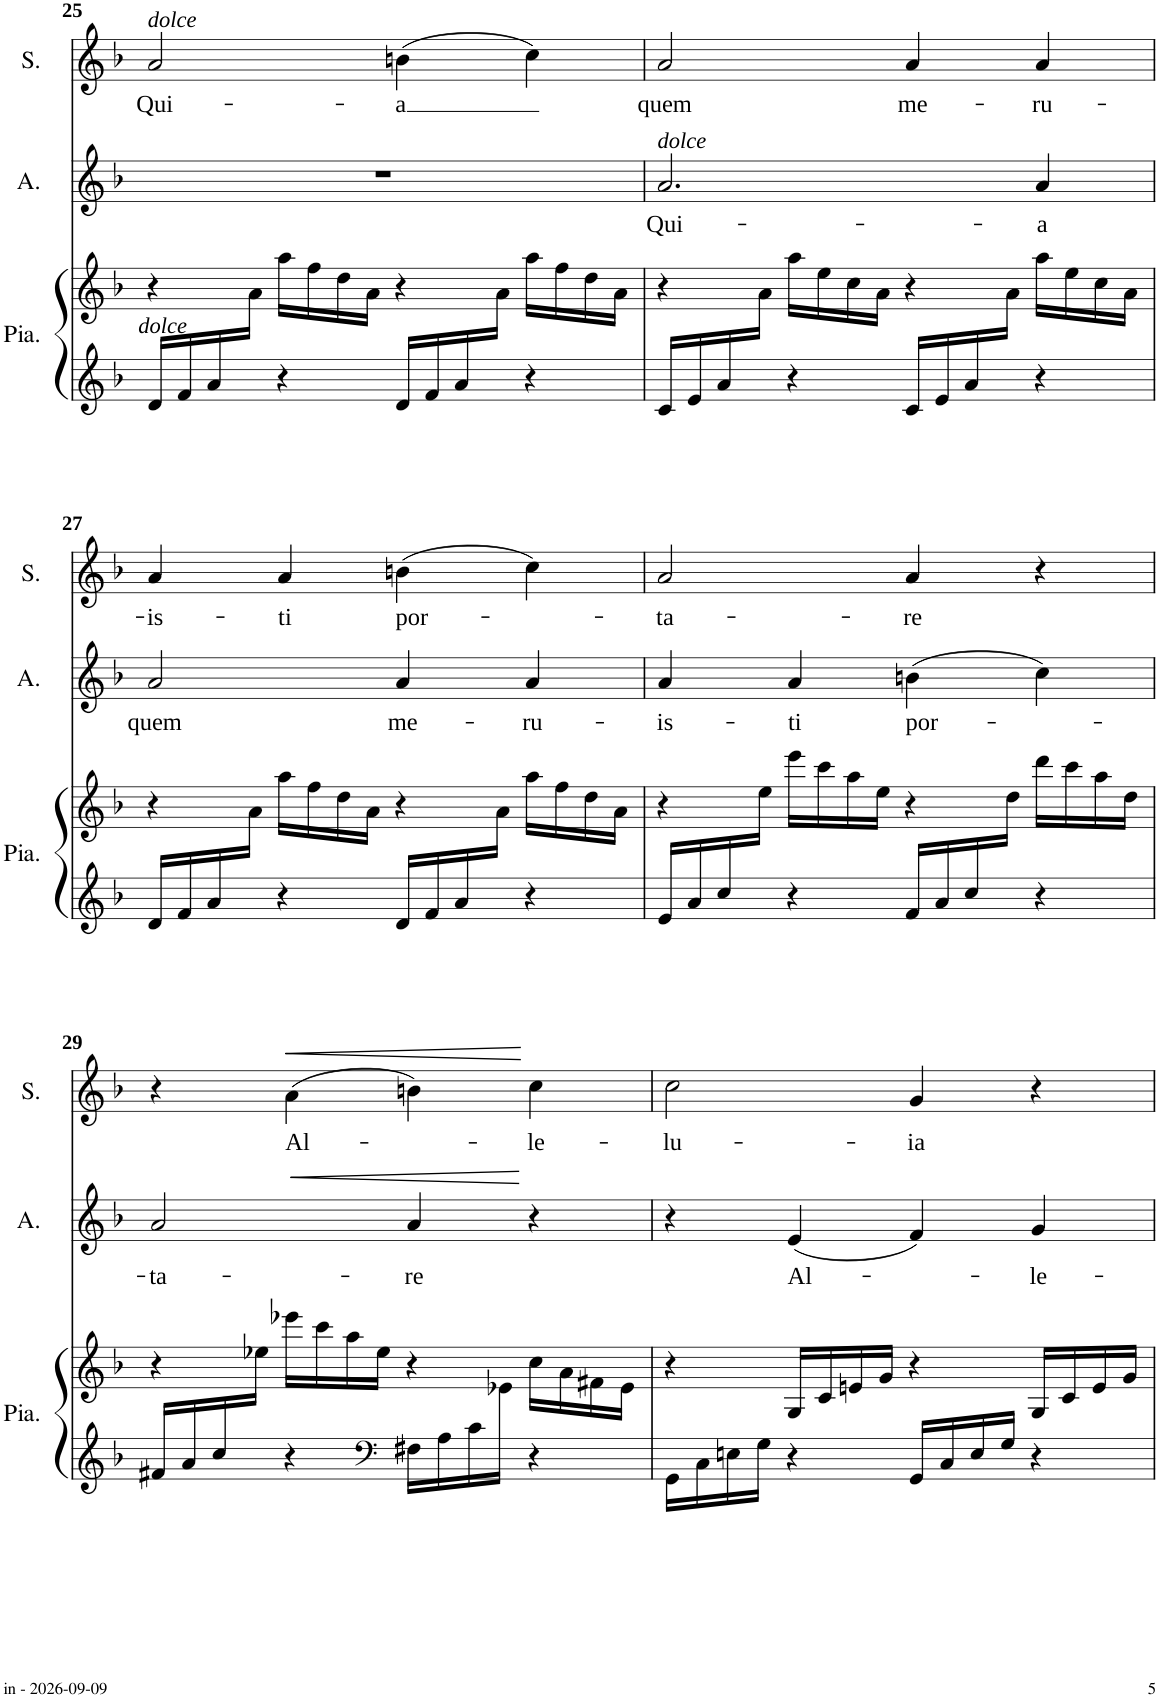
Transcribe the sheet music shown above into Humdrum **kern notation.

**kern	**kern	**kern	**text	**dynam	**kern	**text	**dynam
*part3	*part3	*part2	*part2	*part2	*part1	*part1	*part1
*staff4	*staff3	*staff2	*staff2	*staff2	*staff1	*staff1	*staff1
*I"Piano	*	*I"Alto	*	*	*I"Soprano	*	*
*I'Pia.	*	*I'A.	*	*	*I'S.	*	*
!!LO:PB:g=z
*clefG2	*clefG2	*clefG2	*	*	*clefG2	*	*
*k[b-]	*k[b-]	*k[b-]	*	*	*k[b-]	*	*
*M2/2	*M2/2	*M2/2	*	*	*M2/2	*	*
*met(c|)	*met(c|)	*met(c|)	*	*	*met(c|)	*	*
=25	=25	=25	=25	=25	=25	=25	=25
*	*^	*	*	*	*	*	*
!	!	!	!	!	!	!LO:TX:a:i:t=dolce	!	!
!LO:TX:a:i:t=dolce	!	!	!	!	!	!	!	!
!	!	!	!	!	!	!	!LO:LY:b	!
16d/LL	4r	8.ryy	1r	.	.	2a/	Qui-	.
16f/	.	.	.	.	.	.	.	.
16a/	.	.	.	.	.	.	.	.
16ryy	.	16a\JJ	.	.	.	.	.	.
4r	16aa\LL	4..ryy	.	.	.	.	.	.
.	16ff\	.	.	.	.	.	.	.
.	16dd\	.	.	.	.	.	.	.
.	16a\JJ	.	.	.	.	.	.	.
!	!	!	!	!	!	!	!LO:LY:b	!
16d/LL	4r	.	.	.	.	(4bn\	-a	.
16f/	.	.	.	.	.	.	.	.
16a/	.	.	.	.	.	.	.	.
16ryy	.	16a\JJ	.	.	.	.	.	.
4r	16aa\LL	4ryy	.	.	.	4cc\)	.	.
.	16ff\	.	.	.	.	.	.	.
.	16dd\	.	.	.	.	.	.	.
.	16a\JJ	.	.	.	.	.	.	.
=26	=26	=26	=26	=26	=26	=26	=26	=26
!	!	!	!LO:TX:a:i:t=dolce	!	!	!	!	!
!	!	!	!	!LO:LY:b	!	!	!LO:LY:b	!
16c/LL	4r	8.ryy	2.a/	Qui-	.	2a/	quem	.
16e/	.	.	.	.	.	.	.	.
16a/	.	.	.	.	.	.	.	.
16ryy	.	16a\JJ	.	.	.	.	.	.
4r	16aa\LL	4..ryy	.	.	.	.	.	.
.	16ee\	.	.	.	.	.	.	.
.	16cc\	.	.	.	.	.	.	.
.	16a\JJ	.	.	.	.	.	.	.
!	!	!	!	!	!	!	!LO:LY:b	!
16c/LL	4r	.	.	.	.	4a/	me-	.
16e/	.	.	.	.	.	.	.	.
16a/	.	.	.	.	.	.	.	.
16ryy	.	16a\JJ	.	.	.	.	.	.
!	!	!	!	!LO:LY:b	!	!	!LO:LY:b	!
4r	16aa\LL	4ryy	4a/	-a	.	4a/	-ru-	.
.	16ee\	.	.	.	.	.	.	.
.	16cc\	.	.	.	.	.	.	.
.	16a\JJ	.	.	.	.	.	.	.
!!LO:LB:g=z
=27	=27	=27	=27	=27	=27	=27	=27	=27
!	!	!	!	!LO:LY:b	!	!	!LO:LY:b	!
16d/LL	4r	8.ryy	2a/	quem	.	4a/	-is-	.
16f/	.	.	.	.	.	.	.	.
16a/	.	.	.	.	.	.	.	.
16ryy	.	16a\JJ	.	.	.	.	.	.
!	!	!	!	!	!	!	!LO:LY:b	!
4r	16aa\LL	4..ryy	.	.	.	4a/	-ti	.
.	16ff\	.	.	.	.	.	.	.
.	16dd\	.	.	.	.	.	.	.
.	16a\JJ	.	.	.	.	.	.	.
!	!	!	!	!LO:LY:b	!	!	!LO:LY:b	!
16d/LL	4r	.	4a/	me-	.	(4bn\	por-	.
16f/	.	.	.	.	.	.	.	.
16a/	.	.	.	.	.	.	.	.
16ryy	.	16a\JJ	.	.	.	.	.	.
!	!	!	!	!LO:LY:b	!	!	!	!
4r	16aa\LL	4ryy	4a/	-ru-	.	4cc\)	.	.
.	16ff\	.	.	.	.	.	.	.
.	16dd\	.	.	.	.	.	.	.
.	16a\JJ	.	.	.	.	.	.	.
=28	=28	=28	=28	=28	=28	=28	=28	=28
!	!	!	!	!LO:LY:b	!	!	!LO:LY:b	!
16e/LL	4r	8.ryy	4a/	-is-	.	2a/	-ta-	.
16a/	.	.	.	.	.	.	.	.
16cc/	.	.	.	.	.	.	.	.
16ryy	.	16ee\JJ	.	.	.	.	.	.
!	!	!	!	!LO:LY:b	!	!	!	!
4r	16eee\LL	4..ryy	4a/	-ti	.	.	.	.
.	16ccc\	.	.	.	.	.	.	.
.	16aa\	.	.	.	.	.	.	.
.	16ee\JJ	.	.	.	.	.	.	.
!	!	!	!	!LO:LY:b	!	!	!LO:LY:b	!
16f/LL	4r	.	(4bn\	por-	.	4a/	-re	.
16a/	.	.	.	.	.	.	.	.
16cc/	.	.	.	.	.	.	.	.
16ryy	.	16dd\JJ	.	.	.	.	.	.
4r	16ddd\LL	4ryy	4cc\)	.	.	4r	.	.
.	16ccc\	.	.	.	.	.	.	.
.	16aa\	.	.	.	.	.	.	.
.	16dd\JJ	.	.	.	.	.	.	.
!!LO:LB:g=z
=29	=29	=29	=29	=29	=29	=29	=29	=29
!	!	!	!	!LO:LY:b	!LO:HP:b	!	!	!
16f#X/LL	4r	8.ryy	2a/	-ta-	<	4r	.	.
16a/	.	.	.	.	.	.	.	.
16cc/	.	.	.	.	.	.	.	.
16ryy	.	16ee-X\JJ	.	.	.	.	.	.
!	!	!	!	!	!	!	!LO:LY:b	!LO:HP:b
4r	16eee-X\LL	4..ryy	.	.	.	(4a\	Al-	<
.	16ccc\	.	.	.	.	.	.	.
.	16aa\	.	.	.	.	.	.	.
*clefF4	*	*	*	*	*	*	*	*
.	16ee-\JJ	.	.	.	.	.	.	.
!	!	!	!	!LO:LY:b	!	!	!	!
16F#X\LL	4r	.	4a/	-re	.	4bn\)	.	.
16A\	.	.	.	.	.	.	.	.
16c\	.	.	.	.	.	.	.	.
16ryy	.	16e-X\JJ	.	.	.	.	.	.
!	!	!	!	!	!	!	!LO:LY:b	!
4r	16cc\LL	4ryy	4r	.	[	4cc\	-le-	.
.	16a\	.	.	.	.	.	.	.
.	16f#X\	.	.	.	.	.	.	.
.	16e-\JJ	.	.	.	.	.	.	.
*	*v	*v	*	*	*	*	*	*
.	.	.	.	.	.	.	[
=30	=30	=30	=30	=30	=30	=30	=30
!	!	!	!	!	!	!LO:LY:b	!
16GG\LL	4r	4r	.	.	2cc\	-lu-	.
16C\	.	.	.	.	.	.	.
16En\	.	.	.	.	.	.	.
16G\JJ	.	.	.	.	.	.	.
!	!	!	!LO:LY:b	!	!	!	!
4r	16G/LL	(4e/	Al-	.	.	.	.
.	16c/	.	.	.	.	.	.
.	16en/	.	.	.	.	.	.
.	16g/JJ	.	.	.	.	.	.
!	!	!	!	!	!	!LO:LY:b	!
16GG/LL	4r	4f/)	.	.	4g/	-ia	.
16C/	.	.	.	.	.	.	.
16E/	.	.	.	.	.	.	.
16G/JJ	.	.	.	.	.	.	.
!	!	!	!LO:LY:b	!	!	!	!
4r	16G/LL	4g/	-le-	.	4r	.	.
.	16c/	.	.	.	.	.	.
.	16e/	.	.	.	.	.	.
.	16g/JJ	.	.	.	.	.	.
=	=	=	=	=	=	=	=
*-	*-	*-	*-	*-	*-	*-	*-
